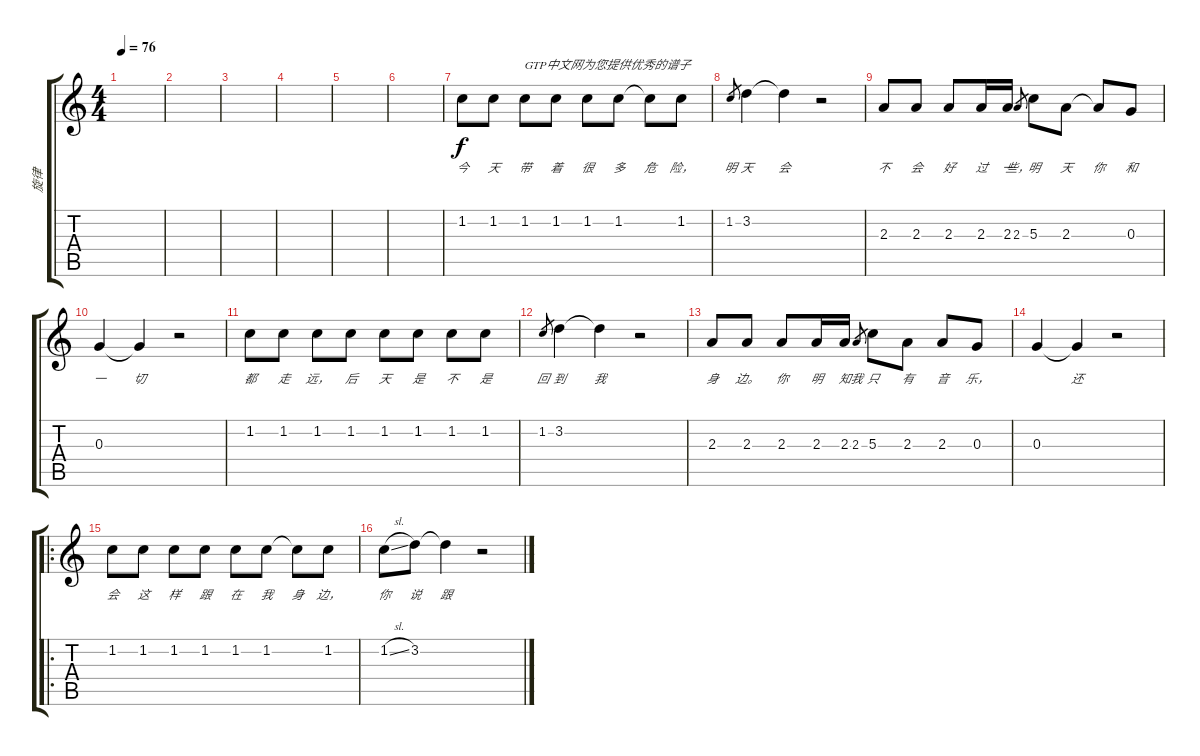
\track ("旋律" "旋律") {instrument acousticguitarnylon}
\staff {score tabs}
\tuning (E4 B3 G3 D3 A2 E2) {hide}
\ts (4 4)
\tempo 76
\clef g2
\ks c
|
|
|
|
|
|
1.2.8{lyrics (0 "今") lyrics (1 "") lyrics (2 "") lyrics (3 "") lyrics (4 "")} 1.2.8{lyrics (0 "天") lyrics (1 "") lyrics (2 "") lyrics (3 "") lyrics (4 "")} 1.2.8{txt "GTP中文网为您提供优秀的谱子" lyrics (0 "带") lyrics (1 "") lyrics (2 "") lyrics (3 "") lyrics (4 "")} 1.2.8{lyrics (0 "着") lyrics (1 "") lyrics (2 "") lyrics (3 "") lyrics (4 "")} 1.2.8{lyrics (0 "很") lyrics (1 "") lyrics (2 "") lyrics (3 "") lyrics (4 "")} 1.2.8{lyrics (0 "多") lyrics (1 "") lyrics (2 "") lyrics (3 "") lyrics (4 "")} 1.2{t}.8{lyrics (0 "危") lyrics (1 "") lyrics (2 "") lyrics (3 "") lyrics (4 "")} 1.2.8{lyrics (0 "险，") lyrics (1 "") lyrics (2 "") lyrics (3 "") lyrics (4 "")} |
1.2.8{lyrics (0 "明") lyrics (1 "") lyrics (2 "") lyrics (3 "") lyrics (4 "") gr} 3.2.4{lyrics (0 "天") lyrics (1 "") lyrics (2 "") lyrics (3 "") lyrics (4 "")} 3.2{t}.4{lyrics (0 "会") lyrics (1 "") lyrics (2 "") lyrics (3 "") lyrics (4 "")} r.2 |
2.3.8{lyrics (0 "不") lyrics (1 "") lyrics (2 "") lyrics (3 "") lyrics (4 "")} 2.3.8{lyrics (0 "会") lyrics (1 "") lyrics (2 "") lyrics (3 "") lyrics (4 "")} 2.3.8{lyrics (0 "好") lyrics (1 "") lyrics (2 "") lyrics (3 "") lyrics (4 "")} 2.3.16{lyrics (0 "过") lyrics (1 "") lyrics (2 "") lyrics (3 "") lyrics (4 "")} 2.3.16{lyrics (0 "一") lyrics (1 "") lyrics (2 "") lyrics (3 "") lyrics (4 "")} 2.3.8{lyrics (0 "些，") lyrics (1 "") lyrics (2 "") lyrics (3 "") lyrics (4 "") gr} 5.3.8{lyrics (0 "明") lyrics (1 "") lyrics (2 "") lyrics (3 "") lyrics (4 "")} 2.3.8{lyrics (0 "天") lyrics (1 "") lyrics (2 "") lyrics (3 "") lyrics (4 "")} 2.3{t}.8{lyrics (0 "你") lyrics (1 "") lyrics (2 "") lyrics (3 "") lyrics (4 "")} 0.3.8{lyrics (0 "和") lyrics (1 "") lyrics (2 "") lyrics (3 "") lyrics (4 "")} |
0.3.4{lyrics (0 "一") lyrics (1 "") lyrics (2 "") lyrics (3 "") lyrics (4 "")} 0.3{t}.4{lyrics (0 "切") lyrics (1 "") lyrics (2 "") lyrics (3 "") lyrics (4 "")} r.2 |
1.2.8{lyrics (0 "都") lyrics (1 "") lyrics (2 "") lyrics (3 "") lyrics (4 "")} 1.2.8{lyrics (0 "走") lyrics (1 "") lyrics (2 "") lyrics (3 "") lyrics (4 "")} 1.2.8{lyrics (0 "远，") lyrics (1 "") lyrics (2 "") lyrics (3 "") lyrics (4 "")} 1.2.8{lyrics (0 "后") lyrics (1 "") lyrics (2 "") lyrics (3 "") lyrics (4 "")} 1.2.8{lyrics (0 "天") lyrics (1 "") lyrics (2 "") lyrics (3 "") lyrics (4 "")} 1.2.8{lyrics (0 "是") lyrics (1 "") lyrics (2 "") lyrics (3 "") lyrics (4 "")} 1.2.8{lyrics (0 "不") lyrics (1 "") lyrics (2 "") lyrics (3 "") lyrics (4 "")} 1.2.8{lyrics (0 "是") lyrics (1 "") lyrics (2 "") lyrics (3 "") lyrics (4 "")} |
1.2.8{lyrics (0 "回") lyrics (1 "") lyrics (2 "") lyrics (3 "") lyrics (4 "") gr} 3.2.4{lyrics (0 "到") lyrics (1 "") lyrics (2 "") lyrics (3 "") lyrics (4 "")} 3.2{t}.4{lyrics (0 "我") lyrics (1 "") lyrics (2 "") lyrics (3 "") lyrics (4 "")} r.2 |
2.3.8{lyrics (0 "身") lyrics (1 "") lyrics (2 "") lyrics (3 "") lyrics (4 "")} 2.3.8{lyrics (0 "边。") lyrics (1 "") lyrics (2 "") lyrics (3 "") lyrics (4 "")} 2.3.8{lyrics (0 "你") lyrics (1 "") lyrics (2 "") lyrics (3 "") lyrics (4 "")} 2.3.16{lyrics (0 "明") lyrics (1 "") lyrics (2 "") lyrics (3 "") lyrics (4 "")} 2.3.16{lyrics (0 "知") lyrics (1 "") lyrics (2 "") lyrics (3 "") lyrics (4 "")} 2.3.8{lyrics (0 "我") lyrics (1 "") lyrics (2 "") lyrics (3 "") lyrics (4 "") gr} 5.3.8{lyrics (0 "只") lyrics (1 "") lyrics (2 "") lyrics (3 "") lyrics (4 "")} 2.3.8{lyrics (0 "有") lyrics (1 "") lyrics (2 "") lyrics (3 "") lyrics (4 "")} 2.3.8{lyrics (0 "音") lyrics (1 "") lyrics (2 "") lyrics (3 "") lyrics (4 "")} 0.3.8{lyrics (0 "乐，") lyrics (1 "") lyrics (2 "") lyrics (3 "") lyrics (4 "")} |
0.3.4{lyrics (0 "") lyrics (1 "") lyrics (2 "") lyrics (3 "") lyrics (4 "")} 0.3{t}.4{lyrics (0 "还") lyrics (1 "") lyrics (2 "") lyrics (3 "") lyrics (4 "")} r.2 |
\ro
1.2.8{lyrics (0 "会") lyrics (1 "") lyrics (2 "") lyrics (3 "") lyrics (4 "")} 1.2.8{lyrics (0 "这") lyrics (1 "") lyrics (2 "") lyrics (3 "") lyrics (4 "")} 1.2.8{lyrics (0 "样") lyrics (1 "") lyrics (2 "") lyrics (3 "") lyrics (4 "")} 1.2.8{lyrics (0 "跟") lyrics (1 "") lyrics (2 "") lyrics (3 "") lyrics (4 "")} 1.2.8{lyrics (0 "在") lyrics (1 "") lyrics (2 "") lyrics (3 "") lyrics (4 "")} 1.2.8{lyrics (0 "我") lyrics (1 "") lyrics (2 "") lyrics (3 "") lyrics (4 "")} 1.2{t}.8{lyrics (0 "身") lyrics (1 "") lyrics (2 "") lyrics (3 "") lyrics (4 "")} 1.2.8{lyrics (0 "边，") lyrics (1 "") lyrics (2 "") lyrics (3 "") lyrics (4 "")} |
1.2{sl}.8{lyrics (0 "你") lyrics (1 "") lyrics (2 "") lyrics (3 "") lyrics (4 "")} 3.2.8{lyrics (0 "说") lyrics (1 "") lyrics (2 "") lyrics (3 "") lyrics (4 "")} 3.2{t}.4{lyrics (0 "跟") lyrics (1 "") lyrics (2 "") lyrics (3 "") lyrics (4 "")} r.2
